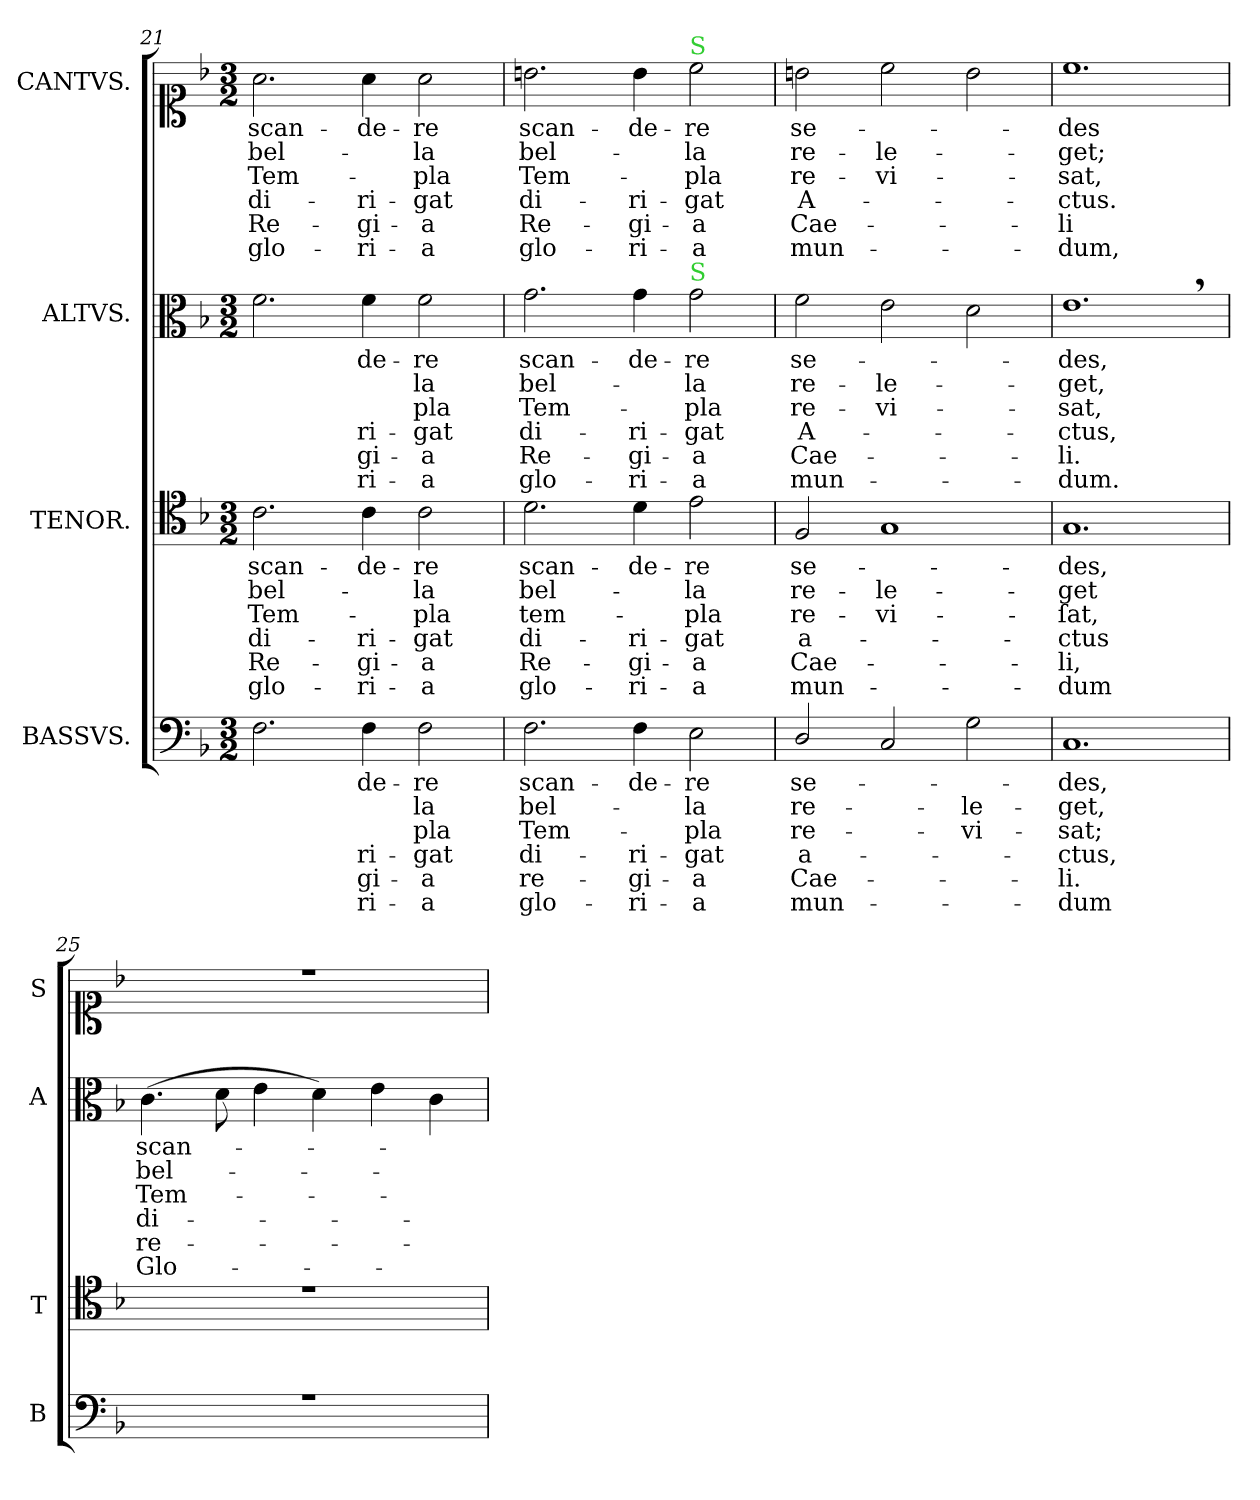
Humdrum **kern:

**kern	**text	**text	**text	**text	**text	**text	**kern	**text	**text	**text	**text	**text	**text	**kern	**text	**text	**text	**text	**text	**text	**kern	**text	**text	**text	**text	**text	**text
*part4	*part4	*part4	*part4	*part4	*part4	*part4	*part3	*part3	*part3	*part3	*part3	*part3	*part3	*part2	*part2	*part2	*part2	*part2	*part2	*part2	*part1	*part1	*part1	*part1	*part1	*part1	*part1
*staff4	*staff4	*staff4	*staff4	*staff4	*staff4	*staff4	*staff3	*staff3	*staff3	*staff3	*staff3	*staff3	*staff3	*staff2	*staff2	*staff2	*staff2	*staff2	*staff2	*staff2	*staff1	*staff1	*staff1	*staff1	*staff1	*staff1	*staff1
*I"BASSVS.	*	*	*	*	*	*	*I"TENOR.	*	*	*	*	*	*	*I"ALTVS.	*	*	*	*	*	*	*I"CANTVS.	*	*	*	*	*	*
*I'B	*	*	*	*	*	*	*I'T	*	*	*	*	*	*	*I'A	*	*	*	*	*	*	*I'S	*	*	*	*	*	*
*clefF4	*	*	*	*	*	*	*clefC4	*	*	*	*	*	*	*clefC3	*	*	*	*	*	*	*clefC1	*	*	*	*	*	*
*k[b-]	*	*	*	*	*	*	*k[b-]	*	*	*	*	*	*	*k[b-]	*	*	*	*	*	*	*k[b-]	*	*	*	*	*	*
*M3/2	*	*	*	*	*	*	*M3/2	*	*	*	*	*	*	*M3/2	*	*	*	*	*	*	*M3/2	*	*	*	*	*	*
=21	=21	=21	=21	=21	=21	=21	=21	=21	=21	=21	=21	=21	=21	=21	=21	=21	=21	=21	=21	=21	=21	=21	=21	=21	=21	=21	=21
!	!	!	!	!	!	!	!	!LO:LY:i	!LO:LY:i	!LO:LY:i	!LO:LY:i	!LO:LY:i	!LO:LY:i	!	!	!	!	!	!	!	!	!LO:LY:i	!	!LO:LY:i	!	!LO:LY:i	!
2.F\	.	.	.	.	.	.	2.c\	scan-	bel-	Tem-	di-	Re-	glo-	2.f\	.	.	.	.	.	.	2.a\	scan-	bel-	Tem-	di-	Re-	glo-
!	!	!	!	!	!	!	!	!LO:LY:i	!	!	!LO:LY:i	!LO:LY:i	!LO:LY:i	!	!	!	!	!	!	!	!	!LO:LY:i	!	!	!	!LO:LY:i	!
4F\	-de-	.	.	-ri-	gi-	ri-	4c\	-de-	.	.	-ri-	-gi-	-ri-	4f\	-de-	.	.	-ri-	-gi-	-ri-	4a\	-de-	.	.	-ri-	-gi-	-ri-
!	!	!	!	!	!	!	!	!LO:LY:i	!LO:LY:i	!LO:LY:i	!LO:LY:i	!LO:LY:i	!LO:LY:i	!	!	!	!	!	!	!	!	!LO:LY:i	!	!LO:LY:i	!	!LO:LY:i	!
2F\	-re	-la	pla	-gat	-a	-a	2c\	-re	-la	-pla	-gat	-a	-a	2f\	-re	-la	-pla	-gat	-a	-a	2a\	-re	-la	-pla	-gat	-a	-a
=22	=22	=22	=22	=22	=22	=22	=22	=22	=22	=22	=22	=22	=22	=22	=22	=22	=22	=22	=22	=22	=22	=22	=22	=22	=22	=22	=22
!	!LO:LY:i	!LO:LY:i	!LO:LY:i	!LO:LY:i	!LO:LY:i	!LO:LY:i	!	!	!	!	!	!	!	!	!LO:LY:i	!LO:LY:i	!LO:LY:i	!LO:LY:i	!LO:LY:i	!LO:LY:i	!	!	!LO:LY:i	!	!LO:LY:i	!	!LO:LY:i
2.F\	scan-	bel-	Tem-	di-	re-	glo-	2.d\	scan-	bel-	tem-	di-	Re-	glo-	2.g\	scan-	bel-	Tem-	di-	Re-	glo-	2.bn\	scan-	bel-	Tem-	di-	Re-	glo-
!	!LO:LY:i	!	!	!LO:LY:i	!LO:LY:i	!LO:LY:i	!	!	!	!	!	!	!	!	!LO:LY:i	!	!	!LO:LY:i	!LO:LY:i	!LO:LY:i	!	!	!	!	!LO:LY:i	!	!LO:LY:i
4F\	-de-	.	.	-ri-	-gi-	-ri-	4d\	-de-	.	.	-ri-	-gi-	-ri-	4g\	-de-	.	.	-ri-	-gi-	-ri-	4b\	-de-	.	.	-ri-	-gi-	-ri-
!	!	!	!	!	!	!	!	!	!	!	!	!	!	!	!	!	!	!	!	!	!LO:TX:a:color=limegreen:t=S	!	!	!	!	!	!
!	!	!	!	!	!	!	!	!	!	!	!	!	!	!LO:TX:a:color=limegreen:t=S	!	!	!	!	!	!	!	!	!	!	!	!	!
!	!LO:LY:i	!LO:LY:i	!LO:LY:i	!LO:LY:i	!LO:LY:i	!LO:LY:i	!	!	!	!	!	!	!	!	!LO:LY:i	!LO:LY:i	!LO:LY:i	!LO:LY:i	!LO:LY:i	!LO:LY:i	!	!	!LO:LY:i	!	!LO:LY:i	!	!LO:LY:i
2E\	-re	-la	-pla	-gat	-a	-a	2e\	-re	-la	-pla	-gat	-a	-a	2g\	-re	-la	-pla	-gat	-a	-a	2cc\	-re	-la	-pla	-gat	-a	-a
=23	=23	=23	=23	=23	=23	=23	=23	=23	=23	=23	=23	=23	=23	=23	=23	=23	=23	=23	=23	=23	=23	=23	=23	=23	=23	=23	=23
2D/	se-	re-	re-	a-	Cae-	mun-	2F/	se-	re-	re-	a-	Cae-	mun-	2f\	se-	re-	re-	A-	Cae-	mun-	2bn\	se-	re-	re-	A-	Cae-	mun-
2C/	.	.	.	.	.	.	1G	.	-le-	-vi-	.	.	.	2e\	.	-le-	-vi-	.	.	.	2cc\	.	-le-	-vi-	.	.	.
2G\	.	-le-	-vi-	.	.	.	.	.	.	.	.	.	.	2d\	.	.	.	.	.	.	2b\	.	.	.	.	.	.
=24	=24	=24	=24	=24	=24	=24	=24	=24	=24	=24	=24	=24	=24	=24	=24	=24	=24	=24	=24	=24	=24	=24	=24	=24	=24	=24	=24
1.C	-des,	-get,	-sat;	-ctus,	-li.	-dum	1.G	-des,	-get	-ſat,	-ctus	-li,	-dum	1.e,	-des,	-get,	-sat,	-ctus,	-li.	-dum.	1.cc	-des	-get;	-sat,	-ctus.	-li	-dum,
=25	=25	=25	=25	=25	=25	=25	=25	=25	=25	=25	=25	=25	=25	=25	=25	=25	=25	=25	=25	=25	=25	=25	=25	=25	=25	=25	=25
1.rA	.	.	.	.	.	.	1.re	.	.	.	.	.	.	(4.c\	scan-	bel-	Tem-	di-	re-	Glo-	1.rdd	.	.	.	.	.	.
.	.	.	.	.	.	.	.	.	.	.	.	.	.	8d\	.	.	.	.	.	.	.	.	.	.	.	.	.
.	.	.	.	.	.	.	.	.	.	.	.	.	.	4e\	.	.	.	.	.	.	.	.	.	.	.	.	.
.	.	.	.	.	.	.	.	.	.	.	.	.	.	4d\)	.	.	.	.	.	.	.	.	.	.	.	.	.
.	.	.	.	.	.	.	.	.	.	.	.	.	.	4e\	.	.	.	.	.	.	.	.	.	.	.	.	.
.	.	.	.	.	.	.	.	.	.	.	.	.	.	4c\	.	.	.	.	.	.	.	.	.	.	.	.	.
=	=	=	=	=	=	=	=	=	=	=	=	=	=	=	=	=	=	=	=	=	=	=	=	=	=	=	=
*-	*-	*-	*-	*-	*-	*-	*-	*-	*-	*-	*-	*-	*-	*-	*-	*-	*-	*-	*-	*-	*-	*-	*-	*-	*-	*-	*-
